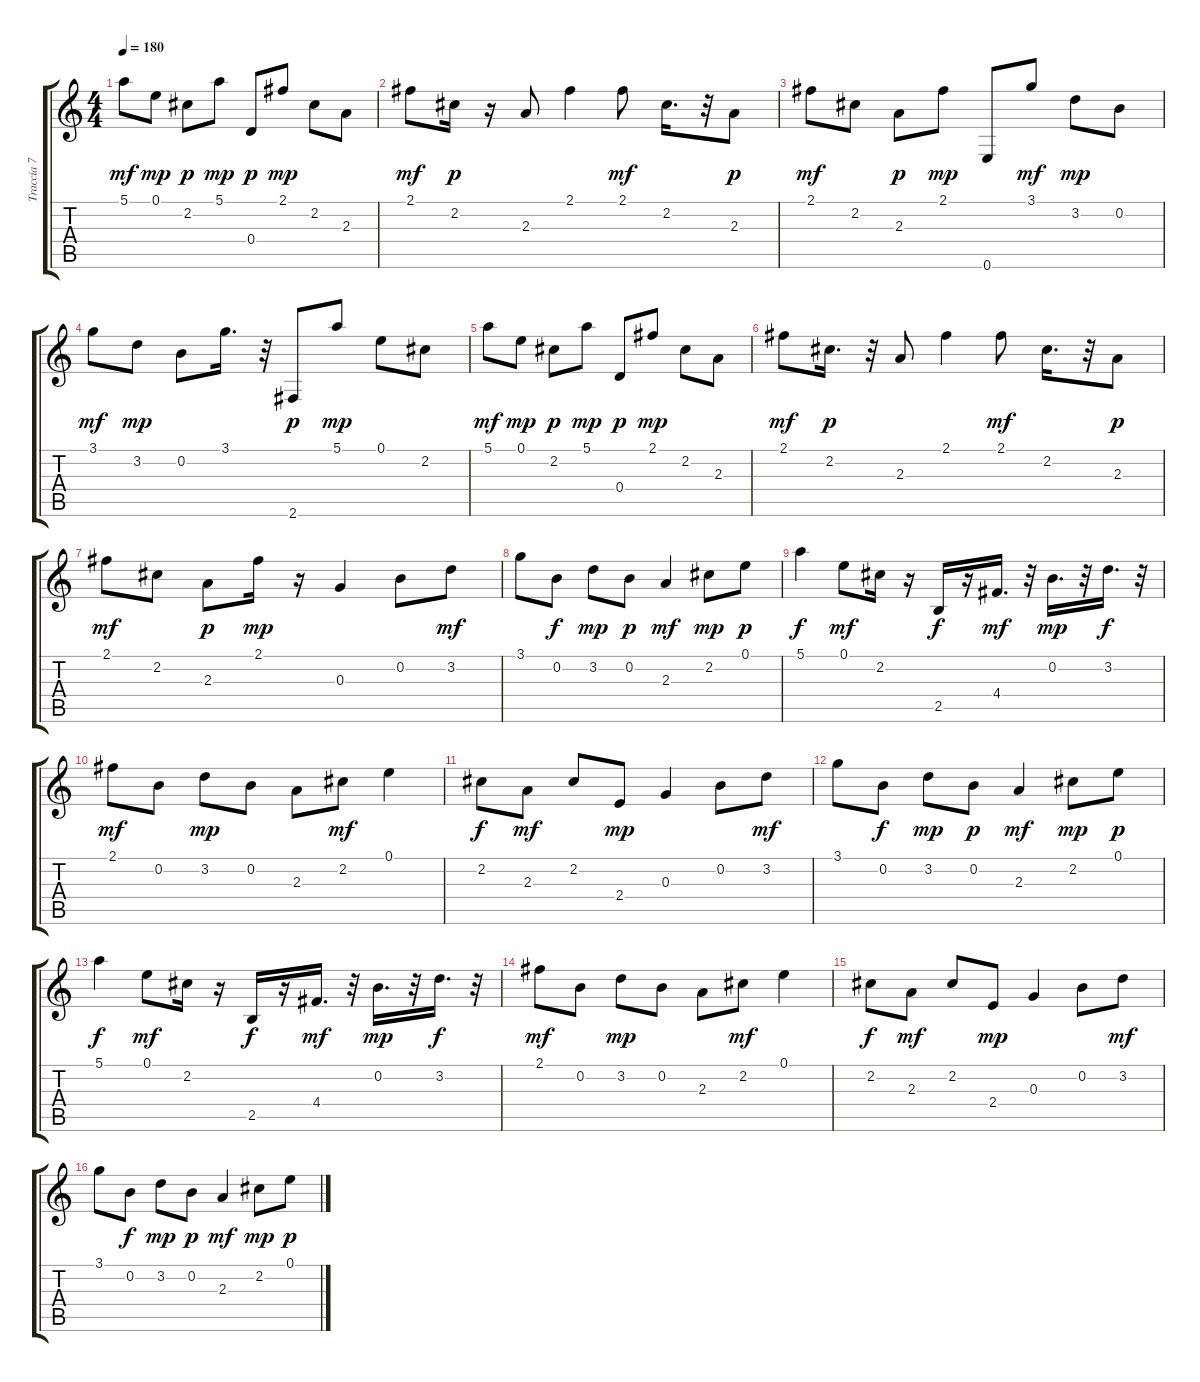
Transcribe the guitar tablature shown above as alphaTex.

\track ("Traccia 7" "Traccia 7") {instrument acousticguitarsteel}
\staff {score tabs}
\tuning (E4 B3 G3 D3 A2 E2) {hide}
\ts (4 4)
\tempo 180
\clef g2
\ks c
5.1.8{dy mf} 0.1.8{dy mp} 2.2.8{dy p} 5.1.8{dy mp} 0.4.8{dy p} 2.1.8{dy mp} 2.2.8 2.3.8 |
2.1.8{dy mf} 2.2.16{dy p} r.16 2.3.8 2.1.4 2.1.8{dy mf} 2.2.16{d} r.32 2.3.8{dy p} |
2.1.8{dy mf} 2.2.8 2.3.8{dy p} 2.1.8{dy mp} 0.6.8 3.1.8{dy mf} 3.2.8{dy mp} 0.2.8 |
3.1.8{dy mf} 3.2.8{dy mp} 0.2.8 3.1.16{d} r.32 2.6.8{dy p} 5.1.8{dy mp} 0.1.8 2.2.8 |
5.1.8{dy mf} 0.1.8{dy mp} 2.2.8{dy p} 5.1.8{dy mp} 0.4.8{dy p} 2.1.8{dy mp} 2.2.8 2.3.8 |
2.1.8{dy mf} 2.2.16{d dy p} r.32 2.3.8 2.1.4 2.1.8{dy mf} 2.2.16{d} r.32 2.3.8{dy p} |
2.1.8{dy mf} 2.2.8 2.3.8{dy p} 2.1.16{dy mp} r.16 0.3.4 0.2.8 3.2.8{dy mf} |
3.1.8 0.2.8{dy f} 3.2.8{dy mp} 0.2.8{dy p} 2.3.4{dy mf} 2.2.8{dy mp} 0.1.8{dy p} |
5.1.4{dy f} 0.1.8{dy mf} 2.2.16 r.16 2.5.16{dy f} r.16 4.4.16{d dy mf} r.32 0.2.16{d dy mp} r.32 3.2.16{d dy f} r.32 |
2.1.8{dy mf} 0.2.8 3.2.8{dy mp} 0.2.8 2.3.8 2.2.8{dy mf} 0.1.4 |
2.2.8{dy f} 2.3.8{dy mf} 2.2.8 2.4.8{dy mp} 0.3.4 0.2.8 3.2.8{dy mf} |
3.1.8 0.2.8{dy f} 3.2.8{dy mp} 0.2.8{dy p} 2.3.4{dy mf} 2.2.8{dy mp} 0.1.8{dy p} |
5.1.4{dy f} 0.1.8{dy mf} 2.2.16 r.16 2.5.16{dy f} r.16 4.4.16{d dy mf} r.32 0.2.16{d dy mp} r.32 3.2.16{d dy f} r.32 |
2.1.8{dy mf} 0.2.8 3.2.8{dy mp} 0.2.8 2.3.8 2.2.8{dy mf} 0.1.4 |
2.2.8{dy f} 2.3.8{dy mf} 2.2.8 2.4.8{dy mp} 0.3.4 0.2.8 3.2.8{dy mf} |
3.1.8 0.2.8{dy f} 3.2.8{dy mp} 0.2.8{dy p} 2.3.4{dy mf} 2.2.8{dy mp} 0.1.8{dy p}
